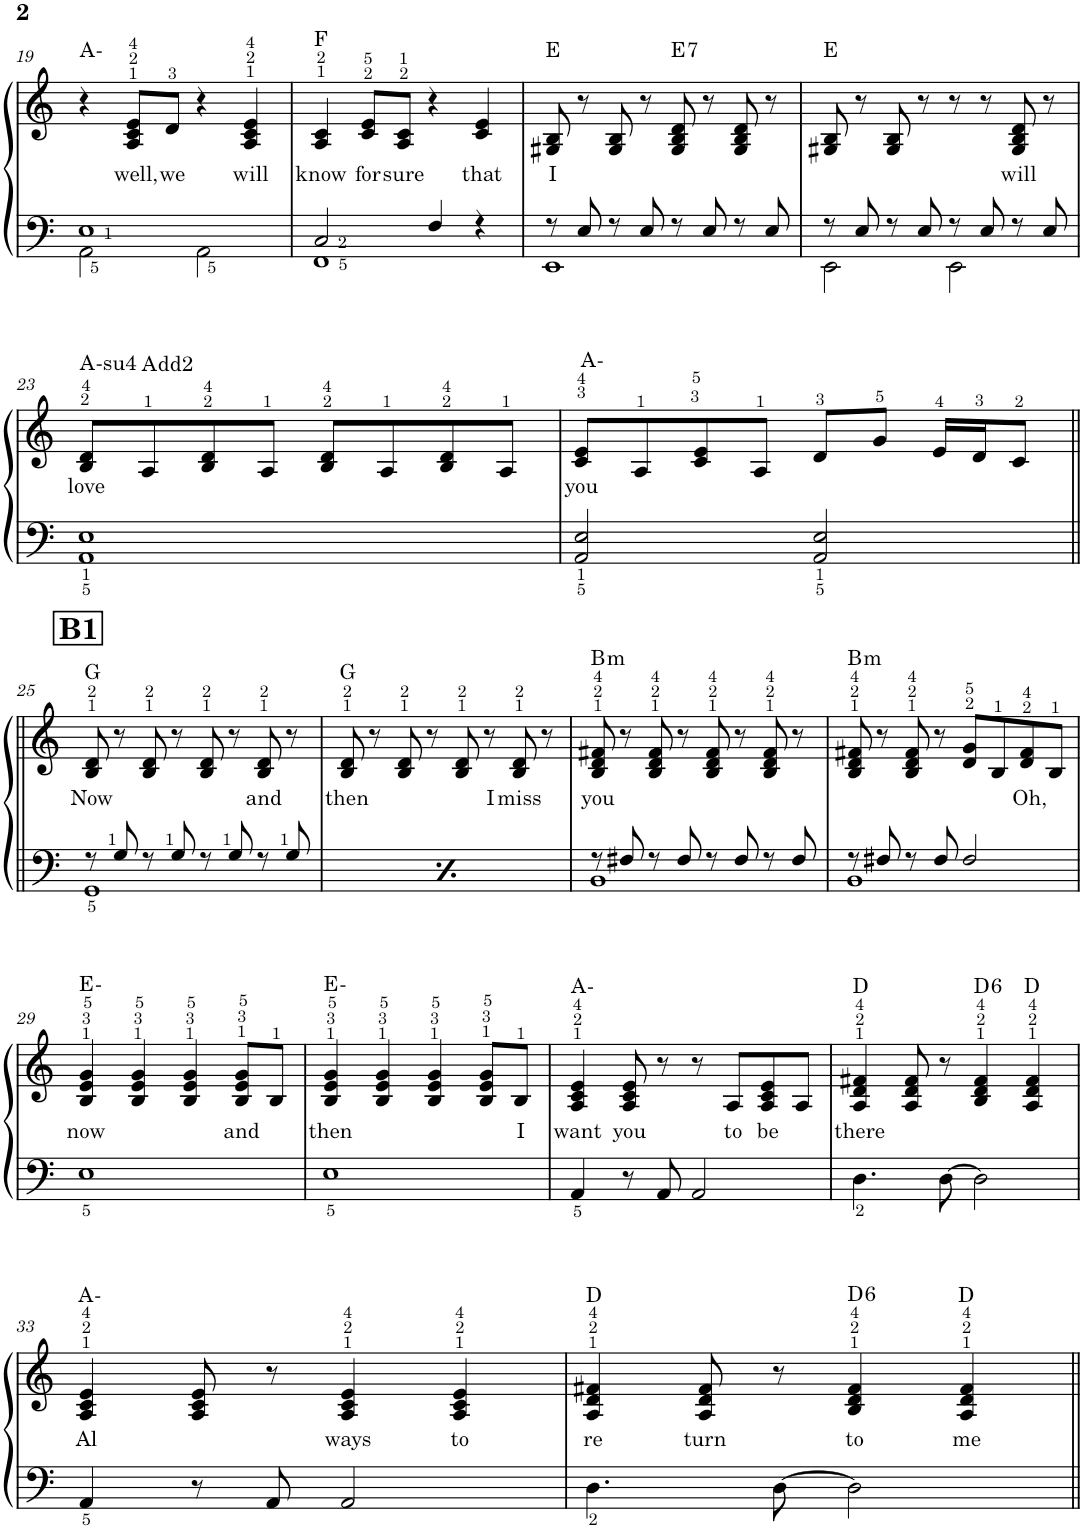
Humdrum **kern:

**kern	**kern	**text	**harte
*part1	*part1	*part1	*part1
*staff2	*staff1	*staff1	*
*I"Piano	*	*	*
!!LO:PB:g=z
*clefF4	*clefG2	*	*
*k[]	*k[]	*	*
*M4/4	*M4/4	*	*
=19	=19	=19	=19
*^	*	*	*
1E	2AA\	4r	.	A:min
!	!	!	!LO:LY:b	!
.	.	8A/ 8c/ 8e/L	well,	.
!	!	!	!LO:LY:b	!
.	.	8d/J	we	.
.	2AA\	4r	.	.
!	!	!	!LO:LY:b	!
.	.	4A/ 4c/ 4e/	will	.
=20	=20	=20	=20	=20
!	!	!	!LO:LY:b	!
2C/	1FF	4A/ 4c/	know	F:maj
!	!	!	!LO:LY:b	!
.	.	8c/ 8e/L	for	.
!	!	!	!LO:LY:b	!
.	.	8A/ 8c/J	sure	.
4F/	.	4r	.	.
!	!	!	!LO:LY:b	!
4r	.	4c/ 4e/	that	.
=21	=21	=21	=21	=21
!	!	!	!LO:LY:b	!
8r	1EE	8G#X/ 8B/	I	E:maj
8E/	.	8r	.	.
8r	.	8G#/ 8B/	.	.
8E/	.	8r	.	.
!	!	!	!	!LO:H:kt=7
8r	.	8G#/ 8B/ 8d/	.	E:7
8E/	.	8r	.	.
8r	.	8G#/ 8B/ 8d/	.	.
8E/	.	8r	.	.
=22	=22	=22	=22	=22
8r	2EE\	8G#X/ 8B/	.	E:maj
8E/	.	8r	.	.
8r	.	8G#/ 8B/	.	.
8E/	.	8r	.	.
8r	2EE\	8r	.	.
8E/	.	8r	.	.
!	!	!	!LO:LY:b	!
8r	.	8G#/ 8B/ 8d/	will	.
8E/	.	8r	.	.
*v	*v	*	*	*
!!LO:LB:g=z
=23	=23	=23	=23
!	!	!LO:LY:b	!
1AA 1E	8B/ 8d/L	love	A:min
!	!	!	!LO:H:kt=dd
.	8A/	.	.
.	8B/ 8d/	.	.
.	8A/J	.	.
.	8B/ 8d/L	.	.
.	8A/	.	.
.	8B/ 8d/	.	.
.	8A/J	.	.
=24	=24	=24	=24
!	!	!LO:LY:b	!
2AA/ 2E/	8c/ 8e/L	you	A:min
.	8A/	.	.
.	8c/ 8e/	.	.
.	8A/J	.	.
2AA/ 2E/	8d/L	.	.
.	8g/J	.	.
.	16e/LL	.	.
.	16d/J	.	.
.	8c/J	.	.
!!LO:LB:g=z
!!LO:REH:place=s1:a:B:cj:fs=14:t=B1
=25||	=25||	=25||	=25||
*^	*	*	*
!	!	!	!LO:LY:b	!
8r	1GG	8B/ 8d/	Now	G:maj
8G/	.	8r	.	.
8r	.	8B/ 8d/	.	.
8G/	.	8r	.	.
8r	.	8B/ 8d/	.	.
8G/	.	8r	.	.
!	!	!	!LO:LY:b	!
8r	.	8B/ 8d/	and	.
8G/	.	8r	.	.
=26	=26	=26	=26	=26
!	!	!	!LO:LY:b	!
8r	1GG	8B/ 8d/	then	G:maj
8G/	.	8r	.	.
8r	.	8B/ 8d/	.	.
8G/	.	8r	.	.
8r	.	8B/ 8d/	.	.
!	!	!	!LO:LY:b	!
8G/	.	8r	I	.
!	!	!	!LO:LY:b	!
8r	.	8B/ 8d/	miss	.
8G/	.	8r	.	.
=27	=27	=27	=27	=27
!	!	!	!LO:LY:b	!LO:H:kt=m
8r	1BB	8B/ 8d/ 8f#X/	you	B:min
8F#X/	.	8r	.	.
8r	.	8B/ 8d/ 8f#/	.	.
8F#/	.	8r	.	.
8r	.	8B/ 8d/ 8f#/	.	.
8F#/	.	8r	.	.
8r	.	8B/ 8d/ 8f#/	.	.
8F#/	.	8r	.	.
=28	=28	=28	=28	=28
!	!	!	!	!LO:H:kt=m
8r	1BB	8B/ 8d/ 8f#X/	.	B:min
8F#X/	.	8r	.	.
8r	.	8B/ 8d/ 8f#/	.	.
8F#/	.	8r	.	.
2F#/	.	8d/ 8g/L	.	.
.	.	8B/	.	.
!	!	!	!LO:LY:b	!
.	.	8d/ 8f#/	Oh,	.
.	.	8B/J	.	.
*v	*v	*	*	*
!!LO:LB:g=z
=29	=29	=29	=29
!	!	!LO:LY:b	!
1E	4B/ 4e/ 4g/	now	E:min
.	4B/ 4e/ 4g/	.	.
.	4B/ 4e/ 4g/	.	.
!	!	!LO:LY:b	!
.	8B/ 8e/ 8g/L	and	.
.	8B/J	.	.
=30	=30	=30	=30
!	!	!LO:LY:b	!
1E	4B/ 4e/ 4g/	then	E:min
.	4B/ 4e/ 4g/	.	.
.	4B/ 4e/ 4g/	.	.
.	8B/ 8e/ 8g/L	.	.
!	!	!LO:LY:b	!
.	8B/J	I	.
=31	=31	=31	=31
!	!	!LO:LY:b	!
4AA/	4A/ 4c/ 4e/	want	A:min
!	!	!LO:LY:b	!
8r	8A/ 8c/ 8e/	you	.
8AA/	8r	.	.
2AA/	8r	.	.
!	!	!LO:LY:b	!
.	8A/L	to	.
!	!	!LO:LY:b	!
.	8A/ 8c/ 8e/	be	.
.	8A/J	.	.
=32	=32	=32	=32
!	!	!LO:LY:b	!
4.D\	4A/ 4d/ 4f#X/	there	D:maj
.	8A/ 8d/ 8f#/	.	.
[8D\	8r	.	.
!	!	!	!LO:H:kt=6
2D\]	4B/ 4d/ 4f#/	.	D:maj6
.	4A/ 4d/ 4f#/	.	D:maj
!!LO:LB:g=z
=33	=33	=33	=33
!	!	!LO:LY:b	!
4AA/	4A/ 4c/ 4e/	Al	A:min
8r	8A/ 8c/ 8e/	.	.
8AA/	8r	.	.
!	!	!LO:LY:b	!
2AA/	4A/ 4c/ 4e/	ways	.
!	!	!LO:LY:b	!
.	4A/ 4c/ 4e/	to	.
=34	=34	=34	=34
!	!	!LO:LY:b	!
4.D\	4A/ 4d/ 4f#X/	re	D:maj
!	!	!LO:LY:b	!
.	8A/ 8d/ 8f#/	turn	.
[8D\	8r	.	.
!	!	!LO:LY:b	!LO:H:kt=6
2D\]	4B/ 4d/ 4f#/	to	D:maj6
!	!	!LO:LY:b	!
.	4A/ 4d/ 4f#/	me	D:maj
=||	=||	=||	=||
*-	*-	*-	*-
